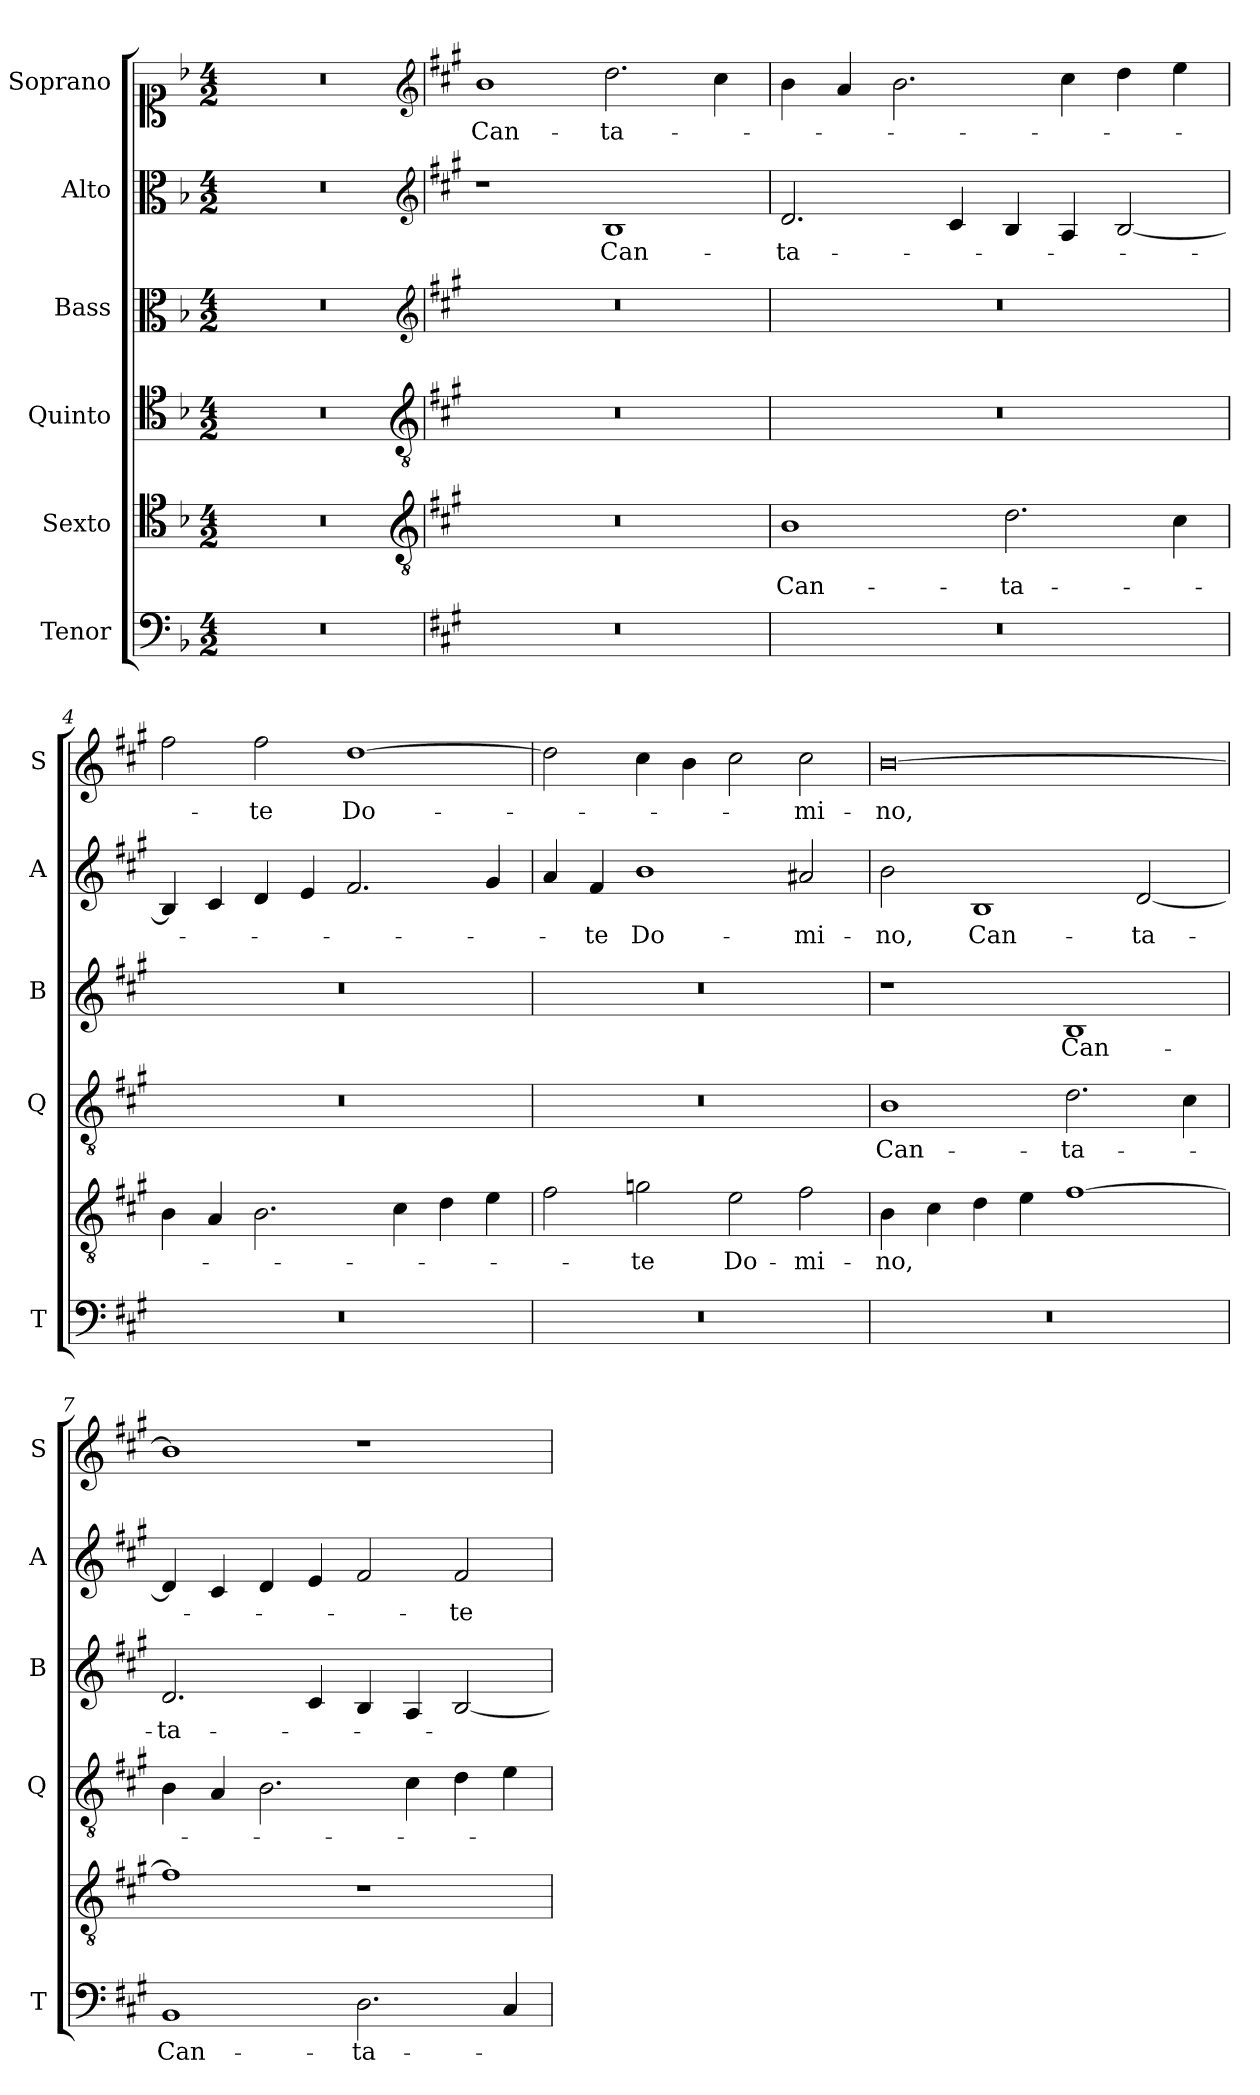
**kern	**text	**kern	**text	**kern	**text	**kern	**text	**kern	**text	**kern	**text
*part6	*part6	*part5	*part5	*part4	*part4	*part3	*part3	*part2	*part2	*part1	*part1
*staff6	*staff6	*staff5	*staff5	*staff4	*staff4	*staff3	*staff3	*staff2	*staff2	*staff1	*staff1
*I"Tenor	*	*I"Sexto	*	*I"Quinto	*	*I"Bass	*	*I"Alto	*	*I"Soprano	*
*I'T	*	*	*	*I'Q	*	*I'B	*	*I'A	*	*I'S	*
*clefF4	*	*clefC4	*	*clefC4	*	*clefC3	*	*clefC3	*	*clefC1	*
*k[b-]	*	*k[b-]	*	*k[b-]	*	*k[b-]	*	*k[b-]	*	*k[b-]	*
*M4/2	*	*M4/2	*	*M4/2	*	*M4/2	*	*M4/2	*	*M4/2	*
=1	=1	=1	=1	=1	=1	=1	=1	=1	=1	=1	=1
0r	.	0r	.	0r	.	0r	.	0r	.	0r	.
*	*	*clefGv2	*	*clefGv2	*	*clefG2	*	*clefG2	*	*clefG2	*
=2	=2	=2	=2	=2	=2	=2	=2	=2	=2	=2	=2
*k[f#c#g#]	*	*k[f#c#g#]	*	*k[f#c#g#]	*	*k[f#c#g#]	*	*k[f#c#g#]	*	*k[f#c#g#]	*
!	!	!	!	!	!	!	!	!	!	!	!LO:LY:b
0r	.	0r	.	0r	.	0r	.	1r	.	1b	Can-
!	!	!	!	!	!	!	!	!	!LO:LY:b	!	!LO:LY:b
.	.	.	.	.	.	.	.	1B	Can-	2.dd\	-ta-
.	.	.	.	.	.	.	.	.	.	4cc#\	.
=3	=3	=3	=3	=3	=3	=3	=3	=3	=3	=3	=3
!	!	!	!LO:LY:b	!	!	!	!	!	!LO:LY:b	!	!
0r	.	1B	Can-	0r	.	0r	.	2.d/	-ta-	4b\	.
.	.	.	.	.	.	.	.	.	.	4a/	.
.	.	.	.	.	.	.	.	.	.	2.b\	.
.	.	.	.	.	.	.	.	4c#/	.	.	.
!	!	!	!LO:LY:b	!	!	!	!	!	!	!	!
.	.	2.d\	-ta-	.	.	.	.	4B/	.	.	.
.	.	.	.	.	.	.	.	4A/	.	4cc#\	.
.	.	.	.	.	.	.	.	[2B/	.	4dd\	.
.	.	4c#\	.	.	.	.	.	.	.	4ee\	.
=4	=4	=4	=4	=4	=4	=4	=4	=4	=4	=4	=4
0r	.	4B\	.	0r	.	0r	.	4B/]	.	2ff#\	.
.	.	4A/	.	.	.	.	.	4c#/	.	.	.
!	!	!	!	!	!	!	!	!	!	!	!LO:LY:b
.	.	2.B\	.	.	.	.	.	4d/	.	2ff#\	-te
.	.	.	.	.	.	.	.	4e/	.	.	.
!	!	!	!	!	!	!	!	!	!	!	!LO:LY:b
.	.	.	.	.	.	.	.	2.f#/	.	[1dd	Do-
.	.	4c#\	.	.	.	.	.	.	.	.	.
.	.	4d\	.	.	.	.	.	.	.	.	.
.	.	4e\	.	.	.	.	.	4g#/	.	.	.
!!LO:LB:g=z
=5	=5	=5	=5	=5	=5	=5	=5	=5	=5	=5	=5
0r	.	2f#\	.	0r	.	0r	.	4a/	.	2dd\]	.
!	!	!	!	!	!	!	!	!	!LO:LY:b	!	!
.	.	.	.	.	.	.	.	4f#/	-te	.	.
!	!	!	!LO:LY:b	!	!	!	!	!	!LO:LY:b	!	!
.	.	2gn\	-te	.	.	.	.	1b	Do-	4cc#\	.
.	.	.	.	.	.	.	.	.	.	4b\	.
!	!	!	!LO:LY:b	!	!	!	!	!	!	!	!
.	.	2e\	Do-	.	.	.	.	.	.	2cc#\	.
!	!	!	!LO:LY:b	!	!	!	!	!	!LO:LY:b	!	!LO:LY:b
.	.	2f#\	-mi-	.	.	.	.	2a#X/	-mi-	2cc#\	-mi-
=6	=6	=6	=6	=6	=6	=6	=6	=6	=6	=6	=6
!	!	!	!LO:LY:b	!	!LO:LY:b	!	!	!	!LO:LY:b	!	!LO:LY:b
0r	.	4B\	-no,	1B	Can-	1r	.	2b\	-no,	[0b	-no,
.	.	4c#\	.	.	.	.	.	.	.	.	.
!	!	!	!	!	!	!	!	!	!LO:LY:b	!	!
.	.	4d\	.	.	.	.	.	1B	Can-	.	.
.	.	4e\	.	.	.	.	.	.	.	.	.
!	!	!	!	!	!LO:LY:b	!	!LO:LY:b	!	!	!	!
.	.	[1f#	.	2.d\	-ta-	1B	Can-	.	.	.	.
!	!	!	!	!	!	!	!	!	!LO:LY:b	!	!
.	.	.	.	.	.	.	.	[2d/	-ta-	.	.
.	.	.	.	4c#\	.	.	.	.	.	.	.
=7	=7	=7	=7	=7	=7	=7	=7	=7	=7	=7	=7
!	!LO:LY:b	!	!	!	!	!	!LO:LY:b	!	!	!	!
1BB	Can-	1f#]	.	4B\	.	2.d/	-ta-	4d/]	.	1b]	.
.	.	.	.	4A/	.	.	.	4c#/	.	.	.
.	.	.	.	2.B\	.	.	.	4d/	.	.	.
.	.	.	.	.	.	4c#/	.	4e/	.	.	.
!	!LO:LY:b	!	!	!	!	!	!	!	!	!	!
2.D\	-ta-	1r	.	.	.	4B/	.	2f#/	.	1r	.
.	.	.	.	4c#\	.	4A/	.	.	.	.	.
!	!	!	!	!	!	!	!	!	!LO:LY:b	!	!
.	.	.	.	4d\	.	[2B/	.	2f#/	-te	.	.
4C#/	.	.	.	4e\	.	.	.	.	.	.	.
=	=	=	=	=	=	=	=	=	=	=	=
*-	*-	*-	*-	*-	*-	*-	*-	*-	*-	*-	*-
